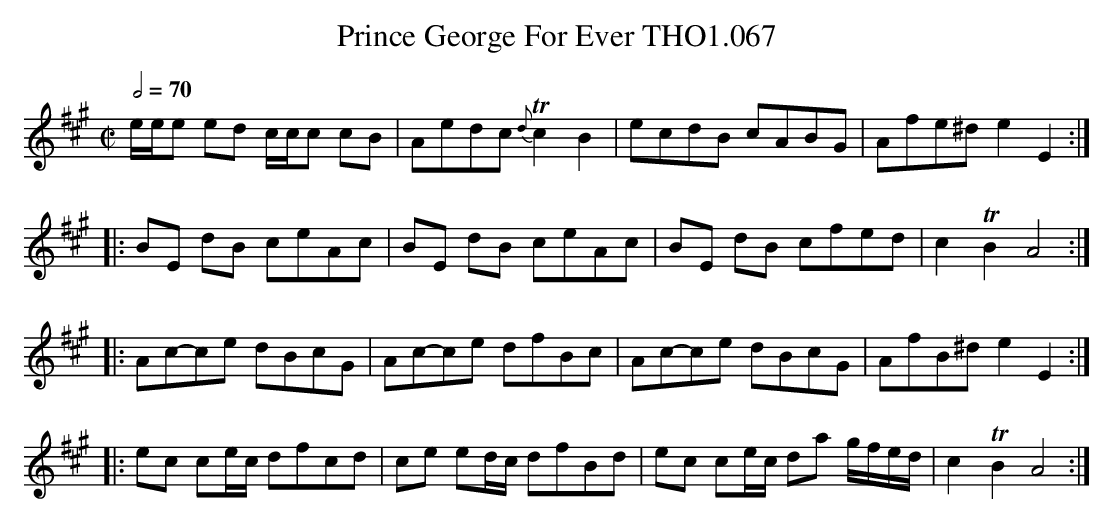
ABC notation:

X:1
T:Prince George For Ever THO1.067
M:C|
L:1/8
Q:1/2=70
K:A
e/e/e ed c/c/c cB|Aedc {d}Tc2B2|ecdB cABG|Afe^d e2E2:|
|:BE dB ceAc|BE dB ceAc|BE dB cfed|c2TB2 A4:|
|:Ac-ce dBcG|Ac-ce dfBc|Ac-ce dBcG|AfB^d e2E2:|
|:ec ce/c/ dfcd|ce ed/c/ dfBd|ec ce/c/ da g/f/e/d/|c2TB2 A4:|
